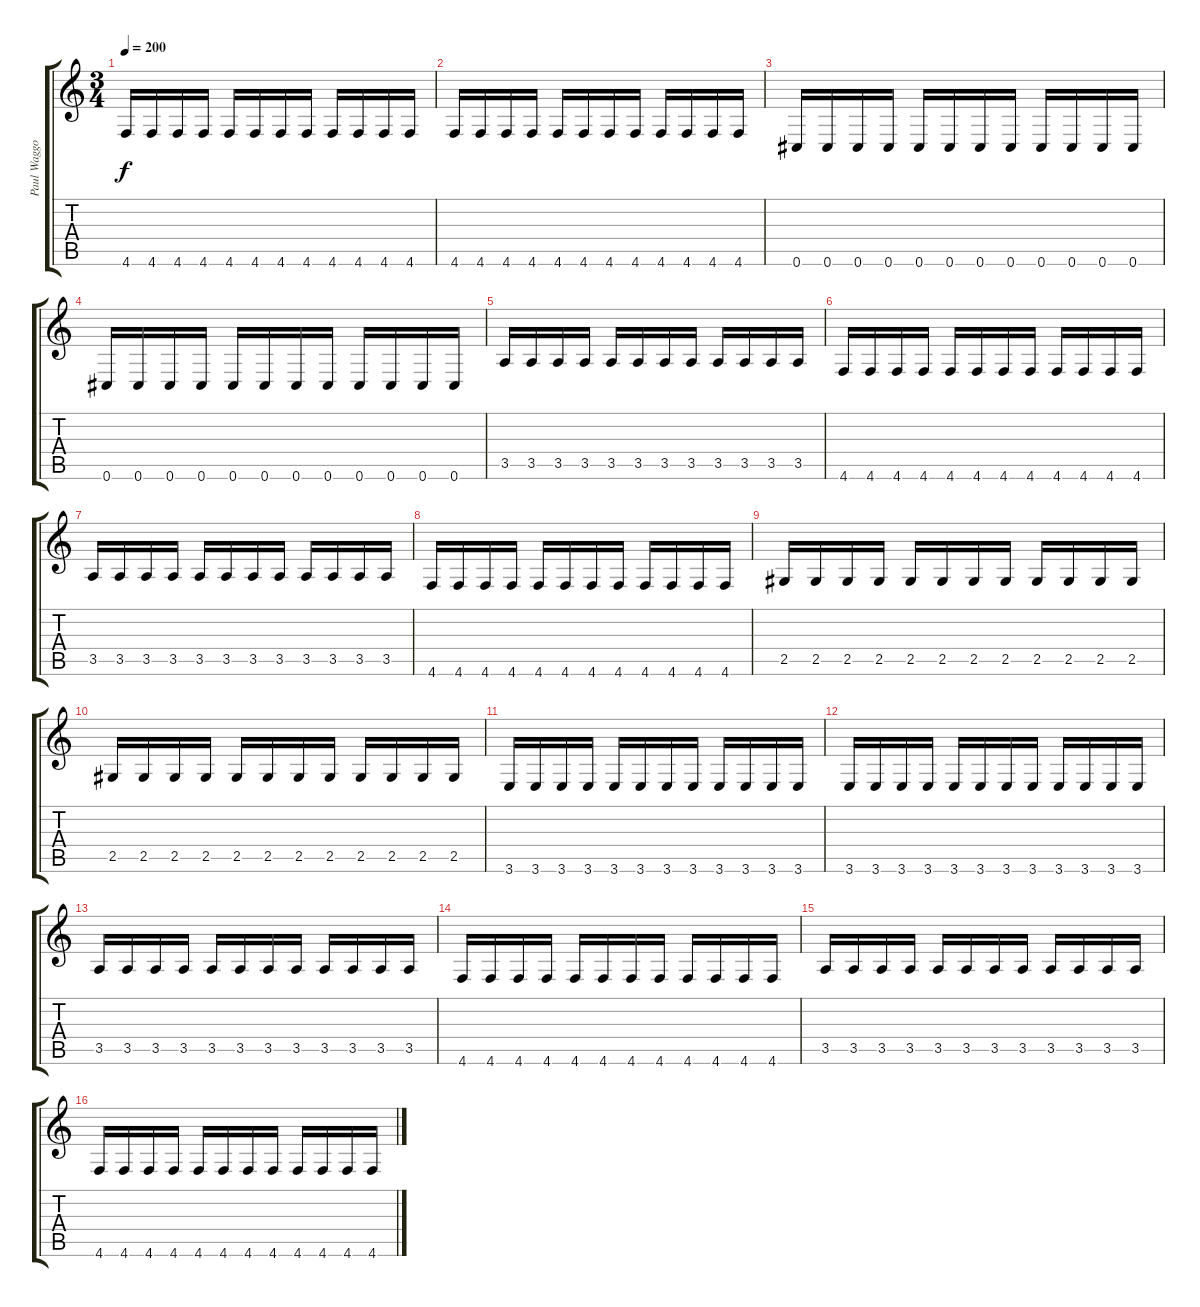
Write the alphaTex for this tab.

\track ("Paul Waggoner Rhythm Gtr." "Paul Waggo") {instrument distortionguitar}
\staff {score tabs}
\tuning (Db4 Ab3 E3 B2 Gb2 Db2) {hide}
\ts (3 4)
\tempo 200
\clef g2
\ks c
4.6.16{dy f} 4.6.16 4.6.16 4.6.16 4.6.16 4.6.16 4.6.16 4.6.16 4.6.16 4.6.16 4.6.16 4.6.16 |
4.6.16 4.6.16 4.6.16 4.6.16 4.6.16 4.6.16 4.6.16 4.6.16 4.6.16 4.6.16 4.6.16 4.6.16 |
0.6.16 0.6.16 0.6.16 0.6.16 0.6.16 0.6.16 0.6.16 0.6.16 0.6.16 0.6.16 0.6.16 0.6.16 |
0.6.16 0.6.16 0.6.16 0.6.16 0.6.16 0.6.16 0.6.16 0.6.16 0.6.16 0.6.16 0.6.16 0.6.16 |
3.5.16 3.5.16 3.5.16 3.5.16 3.5.16 3.5.16 3.5.16 3.5.16 3.5.16 3.5.16 3.5.16 3.5.16 |
4.6.16 4.6.16 4.6.16 4.6.16 4.6.16 4.6.16 4.6.16 4.6.16 4.6.16 4.6.16 4.6.16 4.6.16 |
3.5.16 3.5.16 3.5.16 3.5.16 3.5.16 3.5.16 3.5.16 3.5.16 3.5.16 3.5.16 3.5.16 3.5.16 |
4.6.16 4.6.16 4.6.16 4.6.16 4.6.16 4.6.16 4.6.16 4.6.16 4.6.16 4.6.16 4.6.16 4.6.16 |
2.5.16 2.5.16 2.5.16 2.5.16 2.5.16 2.5.16 2.5.16 2.5.16 2.5.16 2.5.16 2.5.16 2.5.16 |
2.5.16 2.5.16 2.5.16 2.5.16 2.5.16 2.5.16 2.5.16 2.5.16 2.5.16 2.5.16 2.5.16 2.5.16 |
3.6.16 3.6.16 3.6.16 3.6.16 3.6.16 3.6.16 3.6.16 3.6.16 3.6.16 3.6.16 3.6.16 3.6.16 |
3.6.16 3.6.16 3.6.16 3.6.16 3.6.16 3.6.16 3.6.16 3.6.16 3.6.16 3.6.16 3.6.16 3.6.16 |
3.5.16 3.5.16 3.5.16 3.5.16 3.5.16 3.5.16 3.5.16 3.5.16 3.5.16 3.5.16 3.5.16 3.5.16 |
4.6.16 4.6.16 4.6.16 4.6.16 4.6.16 4.6.16 4.6.16 4.6.16 4.6.16 4.6.16 4.6.16 4.6.16 |
3.5.16 3.5.16 3.5.16 3.5.16 3.5.16 3.5.16 3.5.16 3.5.16 3.5.16 3.5.16 3.5.16 3.5.16 |
4.6.16 4.6.16 4.6.16 4.6.16 4.6.16 4.6.16 4.6.16 4.6.16 4.6.16 4.6.16 4.6.16 4.6.16
